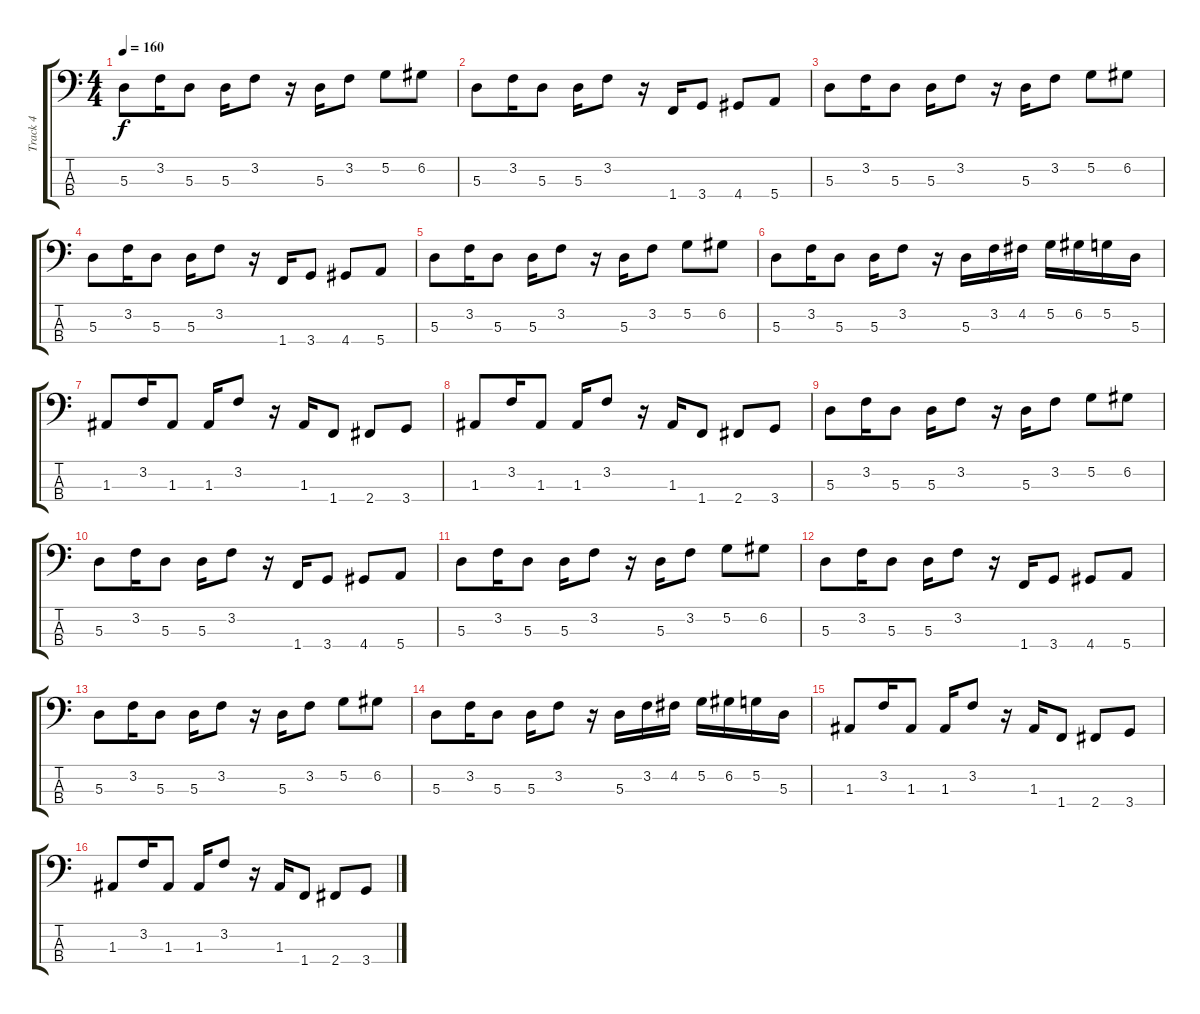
\track ("Track 4" "Track 4") {instrument electricbasspick}
\staff {score tabs}
\tuning (G2 D2 A1 E1) {hide}
\ts (4 4)
\tempo 160
\clef f4
\ks c
5.3.8{dy f} 3.2.16 5.3.8 5.3.16 3.2.8 r.16 5.3.16 3.2.8 5.2.8 6.2.8 |
5.3.8 3.2.16 5.3.8 5.3.16 3.2.8 r.16 1.4.16 3.4.8 4.4.8 5.4.8 |
5.3.8 3.2.16 5.3.8 5.3.16 3.2.8 r.16 5.3.16 3.2.8 5.2.8 6.2.8 |
5.3.8 3.2.16 5.3.8 5.3.16 3.2.8 r.16 1.4.16 3.4.8 4.4.8 5.4.8 |
5.3.8 3.2.16 5.3.8 5.3.16 3.2.8 r.16 5.3.16 3.2.8 5.2.8 6.2.8 |
5.3.8 3.2.16 5.3.8 5.3.16 3.2.8 r.16 5.3.16 3.2.16 4.2.16 5.2.16 6.2.16 5.2.16 5.3.16 |
1.3.8 3.2.16 1.3.8 1.3.16 3.2.8 r.16 1.3.16 1.4.8 2.4.8 3.4.8 |
1.3.8 3.2.16 1.3.8 1.3.16 3.2.8 r.16 1.3.16 1.4.8 2.4.8 3.4.8 |
5.3.8 3.2.16 5.3.8 5.3.16 3.2.8 r.16 5.3.16 3.2.8 5.2.8 6.2.8 |
5.3.8 3.2.16 5.3.8 5.3.16 3.2.8 r.16 1.4.16 3.4.8 4.4.8 5.4.8 |
5.3.8 3.2.16 5.3.8 5.3.16 3.2.8 r.16 5.3.16 3.2.8 5.2.8 6.2.8 |
5.3.8 3.2.16 5.3.8 5.3.16 3.2.8 r.16 1.4.16 3.4.8 4.4.8 5.4.8 |
5.3.8 3.2.16 5.3.8 5.3.16 3.2.8 r.16 5.3.16 3.2.8 5.2.8 6.2.8 |
5.3.8 3.2.16 5.3.8 5.3.16 3.2.8 r.16 5.3.16 3.2.16 4.2.16 5.2.16 6.2.16 5.2.16 5.3.16 |
1.3.8 3.2.16 1.3.8 1.3.16 3.2.8 r.16 1.3.16 1.4.8 2.4.8 3.4.8 |
1.3.8 3.2.16 1.3.8 1.3.16 3.2.8 r.16 1.3.16 1.4.8 2.4.8 3.4.8
